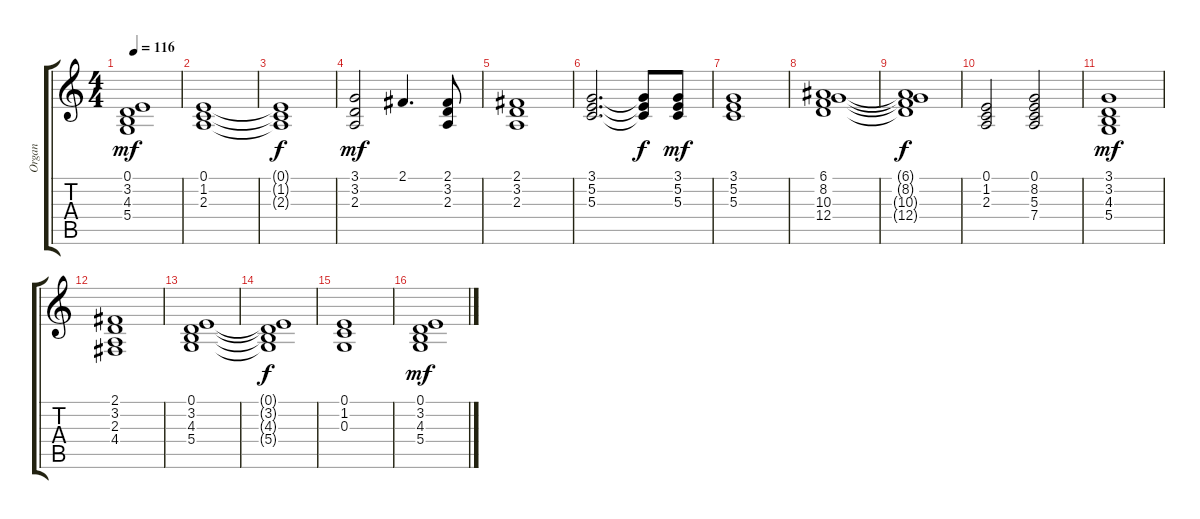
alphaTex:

\track ("Organ" "Organ") {instrument drawbarorgan}
\staff {score tabs}
\tuning (E4 B3 G3 D3 A2 E2) {hide}
\ts (4 4)
\tempo 116
\clef g2
\ks c
(0.1 3.2 4.3 5.4).1{dy mf} |
(0.1 1.2 2.3).1 |
(0.1{t} 1.2{t} 2.3{t}).1{dy f} |
(3.1 3.2 2.3).2{dy mf} 2.1.4{d} (2.1 3.2 2.3).8 |
(2.1 3.2 2.3).1 |
(3.1 5.2 5.3).2{d} (3.1{t} 5.2{t} 5.3{t}).8{dy f} (3.1 5.2 5.3).8{dy mf} |
(3.1 5.2 5.3).1 |
(6.1 8.2 10.3 12.4).1 |
(6.1{t} 8.2{t} 10.3{t} 12.4{t}).1{dy f} |
(0.1 1.2 2.3).2 (0.1 8.2 5.3 7.4).2 |
(3.1 3.2 4.3 5.4).1{dy mf} |
(2.1 3.2 2.3 4.4).1 |
(0.1 3.2 4.3 5.4).1 |
(0.1{t} 3.2{t} 4.3{t} 5.4{t}).1{dy f} |
(0.1 1.2 0.3).1 |
(0.1 3.2 4.3 5.4).1{dy mf}
